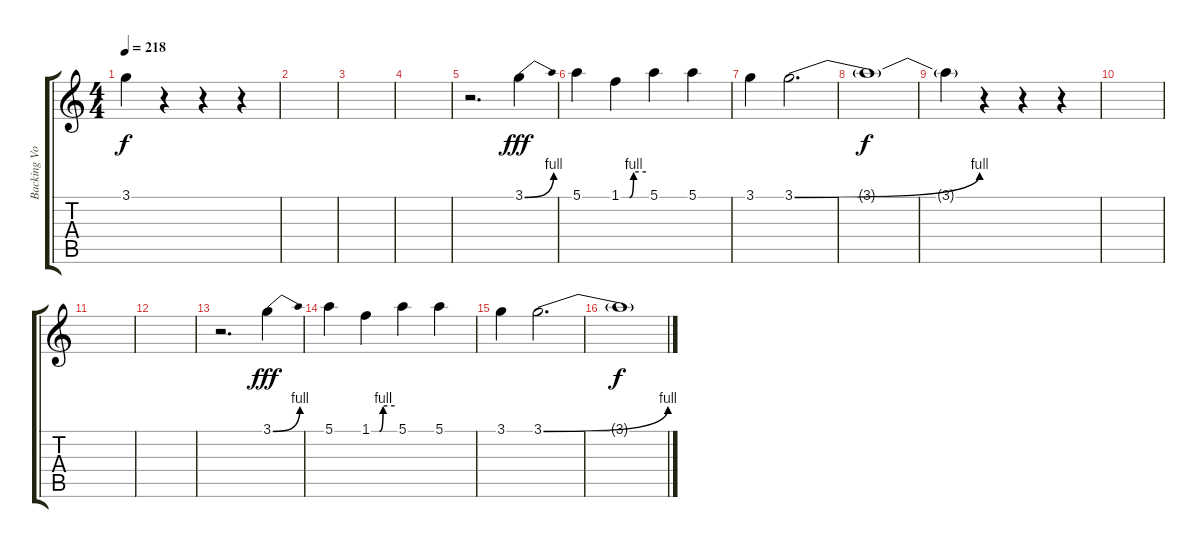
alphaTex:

\track ("Backing Vocals [Sully Erna]" "Backing Vo") {instrument contrabass}
\staff {score tabs}
\tuning (E4 B3 G3 D3 A2 E2) {hide}
\ts (4 4)
\tempo 218
\clef g2
\ks c
3.1{t}.4{dy f} r.4{volume 8} r.4 r.4 |
|
|
|
r.2{d} 3.1{be (bend 0 0 60 4)}.4{dy fff} |
5.1.4 1.1{be (custom 0 0 20 0 30 4 60 4)}.4 5.1.4 5.1.4 |
3.1.4 3.1{be (bend 0 0 60 4)}.2{d} |
3.1{t}.1{dy f} |
3.1{t}.4{volume 4} r.4 r.4 r.4 |
|
|
|
r.2{d} 3.1{be (bend 0 0 60 4)}.4{dy fff} |
5.1.4 1.1{be (custom 0 0 20 0 30 4 60 4)}.4{volume 0} 5.1.4 5.1.4 |
3.1.4 3.1{be (bend 0 0 60 4)}.2{d} |
3.1{t}.1{dy f}
